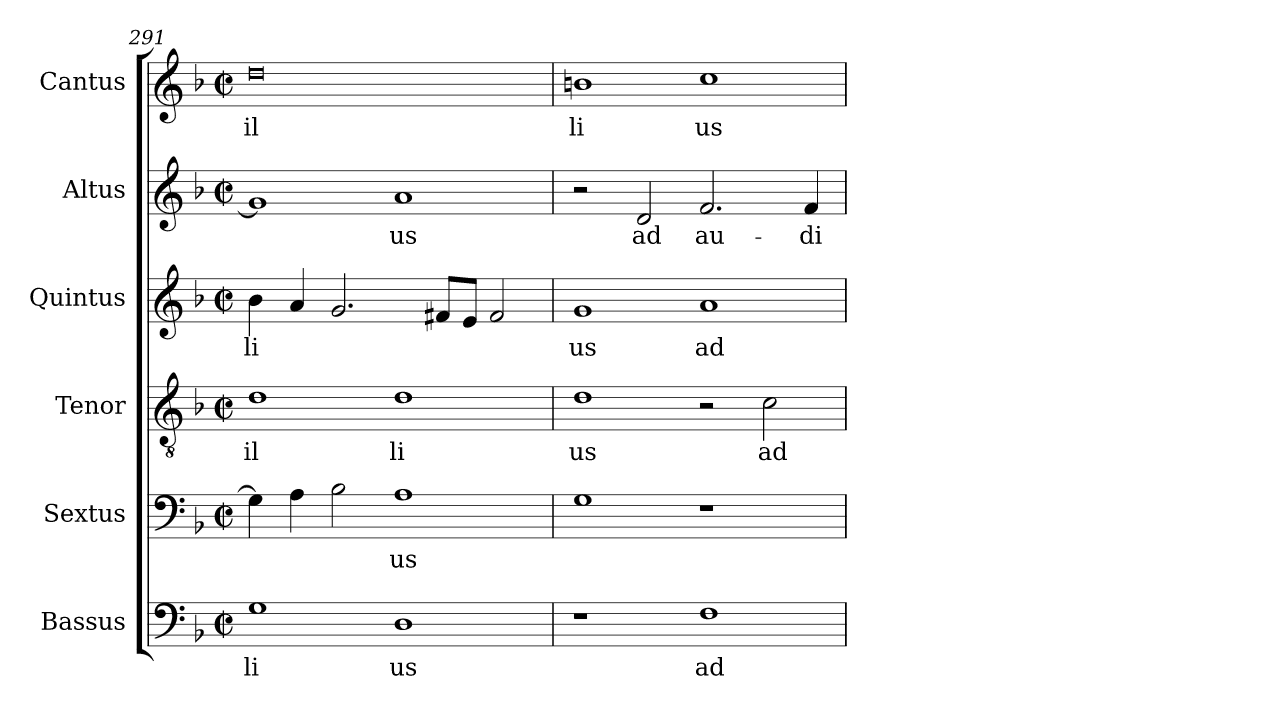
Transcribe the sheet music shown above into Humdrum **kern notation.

**kern	**text	**kern	**text	**kern	**text	**kern	**text	**kern	**text	**kern	**text
*part6	*part6	*part5	*part5	*part4	*part4	*part3	*part3	*part2	*part2	*part1	*part1
*staff6	*staff6	*staff5	*staff5	*staff4	*staff4	*staff3	*staff3	*staff2	*staff2	*staff1	*staff1
*I"Bassus	*	*I"Sextus	*	*I"Tenor	*	*I"Quintus	*	*I"Altus	*	*I"Cantus	*
*I'Bassus	*	*I'Sextus	*	*I'Tenor	*	*I'Quintus	*	*I'Altus	*	*I'Cantus	*
*clefF4	*	*clefF4	*	*clefGv2	*	*clefG2	*	*clefG2	*	*clefG2	*
*k[b-]	*	*k[b-]	*	*k[b-]	*	*k[b-]	*	*k[b-]	*	*k[b-]	*
*F:	*	*F:	*	*F:	*	*F:	*	*F:	*	*F:	*
*M2/2	*	*M2/2	*	*M2/2	*	*M2/2	*	*M2/2	*	*M2/2	*
*met(c|)	*	*met(c|)	*	*met(c|)	*	*met(c|)	*	*met(c|)	*	*met(c|)	*
=291	=291	=291	=291	=291	=291	=291	=291	=291	=291	=291	=291
!	!LO:LY:b:cj	!	!LO:LY:b:cj	!	!LO:LY:b:cj	!	!LO:LY:b:cj	!	!LO:LY:b:cj	!	!LO:LY:b:cj
1G	li	4G\]	.	1d	il	4b-\	li	1g]	.	0dd	il
!	!	!	!LO:LY:b:cj	!	!	!	!LO:LY:b:cj	!	!	!	!
.	.	4A\	.	.	.	4a/	.	.	.	.	.
!	!	!	!LO:LY:b:cj	!	!	!	!LO:LY:b:cj	!	!	!	!
.	.	2B-\	.	.	.	2.g/	.	.	.	.	.
!	!LO:LY:b:cj	!	!LO:LY:b:cj	!	!LO:LY:b:cj	!	!	!	!LO:LY:b:cj	!	!
1D	us	1A	us	1d	li	.	.	1a	us	.	.
!	!	!	!	!	!	!	!LO:LY:b:cj	!	!	!	!
.	.	.	.	.	.	8f#/L	.	.	.	.	.
!	!	!	!	!	!	!	!LO:LY:b:cj	!	!	!	!
.	.	.	.	.	.	8e/J	.	.	.	.	.
!	!	!	!	!	!	!	!LO:LY:b:cj	!	!	!	!
.	.	.	.	.	.	2f#/	.	.	.	.	.
=292	=292	=292	=292	=292	=292	=292	=292	=292	=292	=292	=292
!	!	!	!LO:LY:b:cj	!	!LO:LY:b:cj	!	!LO:LY:b:cj	!	!	!	!LO:LY:b:cj
1r	.	1G	.	1d	us	1g	us	2r	.	1bn	li
!	!	!	!	!	!	!	!	!	!LO:LY:b:cj	!	!
.	.	.	.	.	.	.	.	2d/	ad	.	.
!	!LO:LY:b:cj	!	!	!	!	!	!LO:LY:b:cj	!	!LO:LY:b:cj	!	!LO:LY:b:cj
1F	ad	1r	.	2r	.	1a	ad	2.f/	au-	1cc	us
!	!	!	!	!	!LO:LY:b:cj	!	!	!	!	!	!
.	.	.	.	2c\	ad	.	.	.	.	.	.
!	!	!	!	!	!	!	!	!	!LO:LY:b:cj	!	!
.	.	.	.	.	.	.	.	4f/	-di-	.	.
=	=	=	=	=	=	=	=	=	=	=	=
*-	*-	*-	*-	*-	*-	*-	*-	*-	*-	*-	*-
